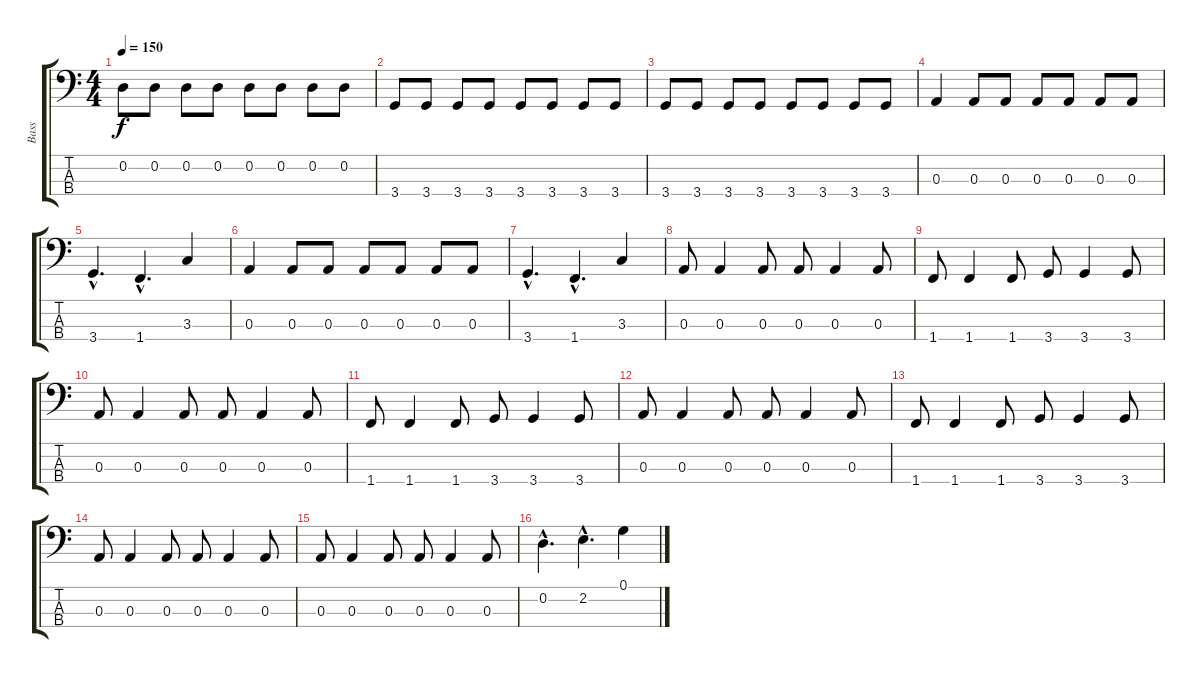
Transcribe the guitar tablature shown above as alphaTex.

\track ("Bass" "Bass") {instrument electricbassfinger}
\staff {score tabs}
\tuning (G2 D2 A1 E1) {hide}
\ts (4 4)
\tempo 150
\clef f4
\ks c
0.2.8{dy f} 0.2.8 0.2.8 0.2.8 0.2.8 0.2.8 0.2.8 0.2.8 |
3.4.8 3.4.8 3.4.8 3.4.8 3.4.8 3.4.8 3.4.8 3.4.8 |
3.4.8 3.4.8 3.4.8 3.4.8 3.4.8 3.4.8 3.4.8 3.4.8 |
0.3.4 0.3.8 0.3.8 0.3.8 0.3.8 0.3.8 0.3.8 |
3.4{hac}.4{d} 1.4{hac}.4{d} 3.3.4 |
0.3.4 0.3.8 0.3.8 0.3.8 0.3.8 0.3.8 0.3.8 |
3.4{hac}.4{d} 1.4{hac}.4{d} 3.3.4 |
0.3.8 0.3.4 0.3.8 0.3.8 0.3.4 0.3.8 |
1.4.8 1.4.4 1.4.8 3.4.8 3.4.4 3.4.8 |
0.3.8 0.3.4 0.3.8 0.3.8 0.3.4 0.3.8 |
1.4.8 1.4.4 1.4.8 3.4.8 3.4.4 3.4.8 |
0.3.8 0.3.4 0.3.8 0.3.8 0.3.4 0.3.8 |
1.4.8 1.4.4 1.4.8 3.4.8 3.4.4 3.4.8 |
0.3.8 0.3.4 0.3.8 0.3.8 0.3.4 0.3.8 |
0.3.8 0.3.4 0.3.8 0.3.8 0.3.4 0.3.8 |
0.2{hac}.4{d} 2.2{hac}.4{d} 0.1.4
